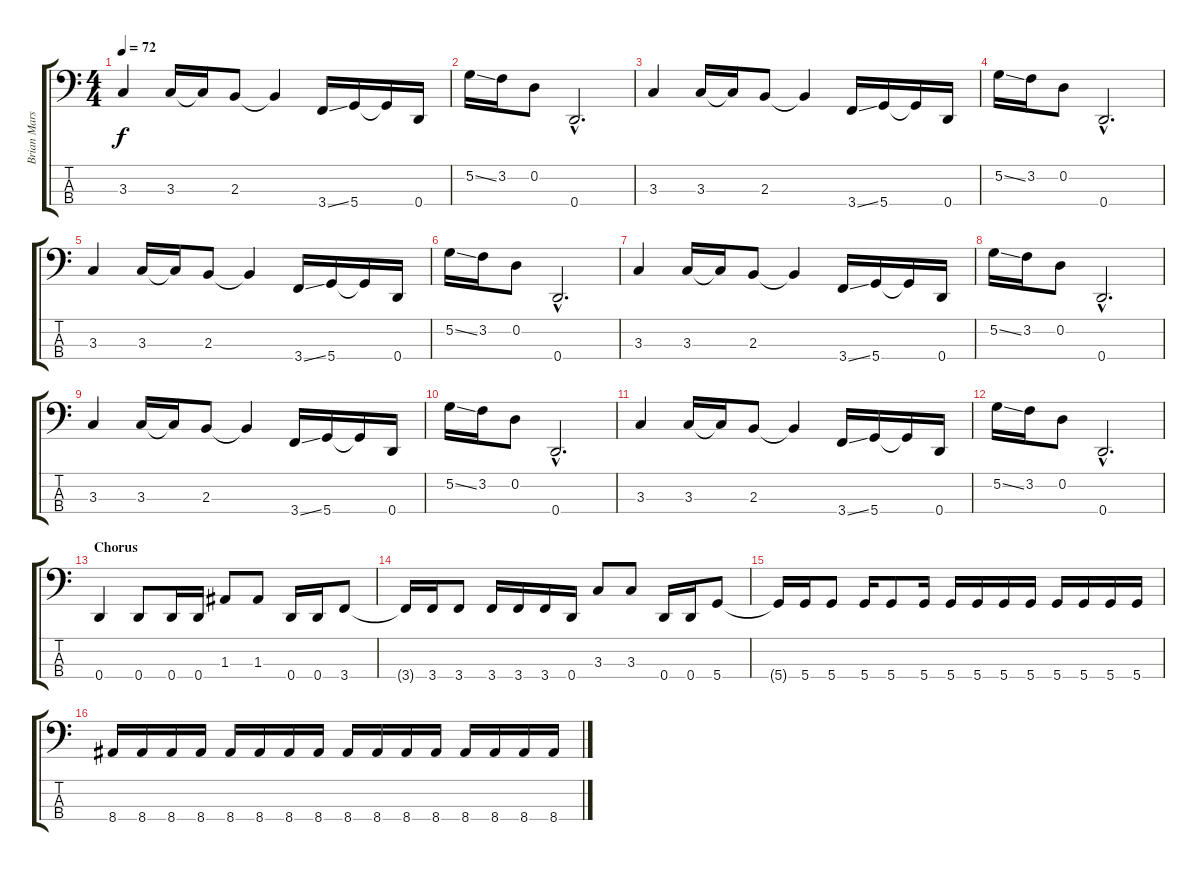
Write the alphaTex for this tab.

\track ("Brian Marshall" "Brian Mars") {instrument electricbasspick}
\staff {score tabs}
\tuning (A2 D2 A1 D1) {hide}
\ts (4 4)
\tempo 72
\clef f4
\ks c
3.3.4{dy f} 3.3.16 3.3{t}.16 2.3.8 2.3{t}.4 3.4{ss}.16 5.4.16 5.4{t}.16 0.4.16 |
5.2{ss}.16 3.2.16 0.2.8 0.4{hac}.2{d} |
3.3.4 3.3.16 3.3{t}.16 2.3.8 2.3{t}.4 3.4{ss}.16 5.4.16 5.4{t}.16 0.4.16 |
5.2{ss}.16 3.2.16 0.2.8 0.4{hac}.2{d} |
3.3.4 3.3.16 3.3{t}.16 2.3.8 2.3{t}.4 3.4{ss}.16 5.4.16 5.4{t}.16 0.4.16 |
5.2{ss}.16 3.2.16 0.2.8 0.4{hac}.2{d} |
3.3.4 3.3.16 3.3{t}.16 2.3.8 2.3{t}.4 3.4{ss}.16 5.4.16 5.4{t}.16 0.4.16 |
5.2{ss}.16 3.2.16 0.2.8 0.4{hac}.2{d} |
3.3.4 3.3.16 3.3{t}.16 2.3.8 2.3{t}.4 3.4{ss}.16 5.4.16 5.4{t}.16 0.4.16 |
5.2{ss}.16 3.2.16 0.2.8 0.4{hac}.2{d} |
3.3.4 3.3.16 3.3{t}.16 2.3.8 2.3{t}.4 3.4{ss}.16 5.4.16 5.4{t}.16 0.4.16 |
5.2{ss}.16 3.2.16 0.2.8 0.4{hac}.2{d} |
\section ("" "Chorus")
0.4.4 0.4.8 0.4.16 0.4.16 1.3.8 1.3.8 0.4.16 0.4.16 3.4.8 |
3.4{t}.16 3.4.16 3.4.8 3.4.16 3.4.16 3.4.16 0.4.16 3.3.8 3.3.8 0.4.16 0.4.16 5.4.8 |
5.4{t}.16 5.4.16 5.4.8 5.4.16 5.4.8 5.4.16 5.4.16 5.4.16 5.4.16 5.4.16 5.4.16 5.4.16 5.4.16 5.4.16 |
8.4.16 8.4.16 8.4.16 8.4.16 8.4.16 8.4.16 8.4.16 8.4.16 8.4.16 8.4.16 8.4.16 8.4.16 8.4.16 8.4.16 8.4.16 8.4.16
